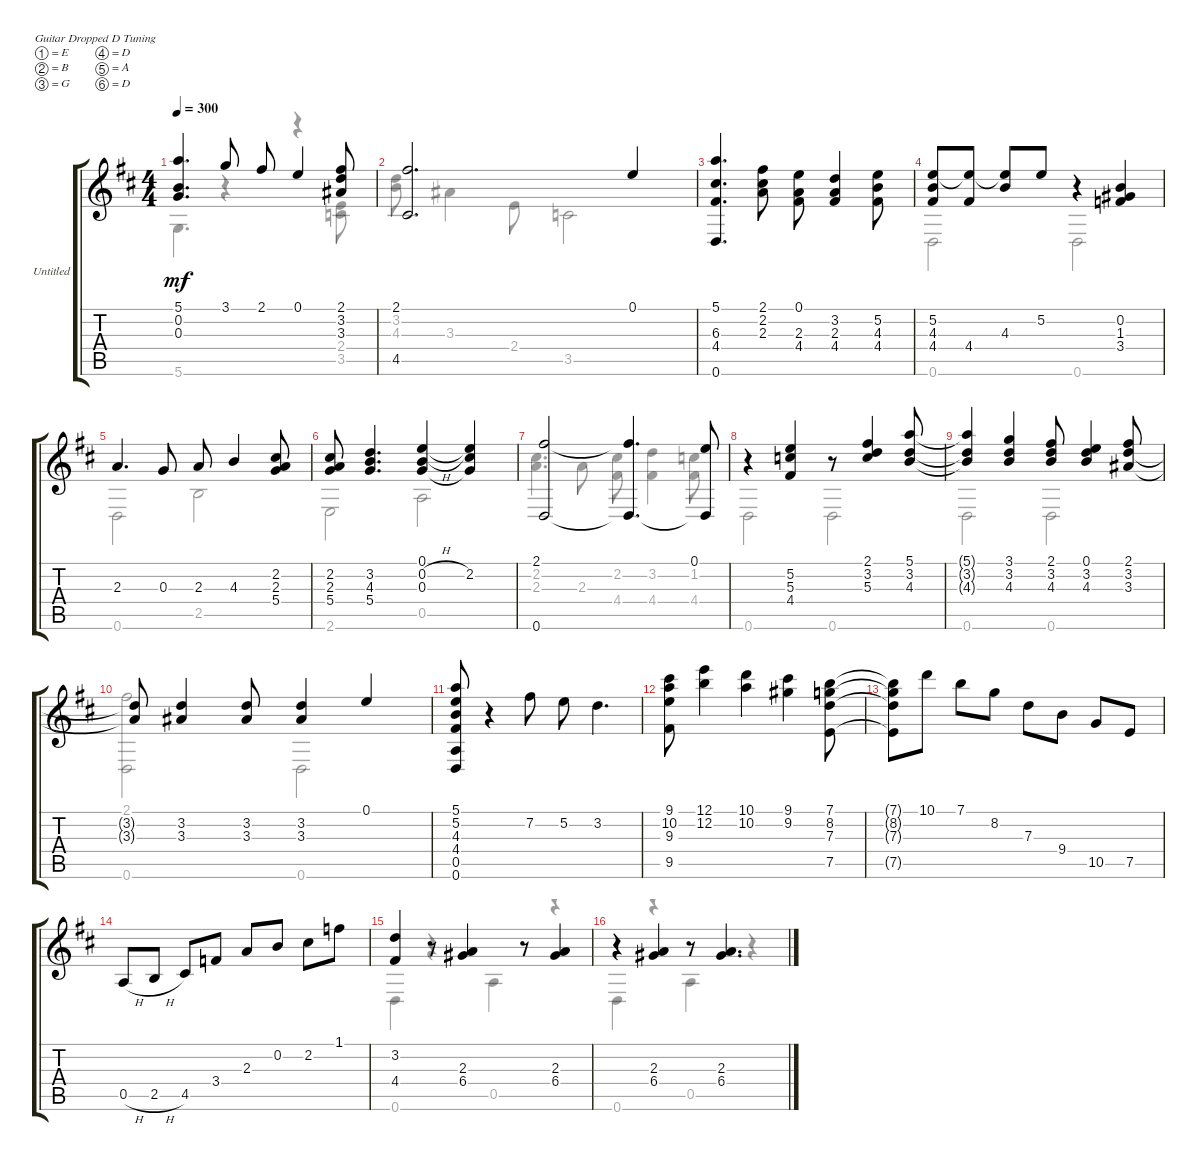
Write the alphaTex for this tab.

\bracketExtendMode groupsimilarinstruments
\firstSystemTrackNameOrientation horizontal
\otherSystemsTrackNameOrientation horizontal
\track ("Untitled" "Untitled") {instrument acousticguitarnylon}
\staff {score tabs}
\tuning (E4 B3 G3 D3 A2 D2)
\voice
\ts (4 4)
\tempo 300
\clef g2
\ks d
(5.1 0.2 0.3).4{d dy mf} 3.1.8 2.1.8 0.1.4 (2.1 3.2 3.3).8 |
(2.1 4.5).2{d} 0.1.4 |
(5.1 6.3 4.4 0.6).4{d} (2.1 2.2 2.3).8 (0.1 2.3 4.4).8 (3.2 2.3 4.4).4 (5.2 4.3 4.4).8 |
(5.2 4.3 4.4).8 (5.2{t} 4.4).8 (5.2{t} 4.3).8 5.2.8 r.4 (0.2 1.3 3.4).4 |
2.3.4{d} 0.3.8 2.3.8 4.3.4 (2.2 2.3 5.4).8 |
(2.2 2.3 5.4).8 (3.2 4.3 5.4).4{d} (0.1 0.2{h} 0.3).4 (0.1{t} 2.2 0.3{t}).4 |
(2.1 0.6).2 (2.1{t} 0.6{t}).4{d} (0.1 0.6{t}).8 |
r.4 (5.2 5.3 4.4).4 r.8 (2.1 3.2 5.3).4 (5.1 3.2 4.3).8 |
(5.1{t} 3.2{t} 4.3{t}).4 (3.1 3.2 4.3).4 (2.1 3.2 4.3).8 (0.1 3.2 4.3).4 (2.1 3.2 3.3).8 |
(3.2{t} 3.3{t}).8 (3.2 3.3).4 (3.2 3.3).8 (3.2 3.3).4 0.1.4 |
(5.1 5.2 4.3 4.4 0.5 0.6).8 r.4 7.2.8 5.2.8 3.2.4{d} |
(9.1 10.2 9.3 9.5).8 (12.1 12.2).4 (10.1 10.2).4 (9.1 9.2).4 (7.1 8.2 7.3 7.5).8 |
(7.1{t} 8.2{t} 7.3{t} 7.5{t}).8 10.1.8 7.1.8 8.2.8 7.3.8 9.4.8 10.5.8 7.5.8 |
0.5{h}.8 2.5{h}.8 4.5.8 3.4.8 2.3.8 0.2.8 2.2.8 1.1.8 |
(3.2 4.4).4 r.8 (2.3 6.4).4 r.8 (2.3 6.4).4 |
r.4 (2.3 6.4).4 r.8 (2.3 6.4).4{d}
\voice
\clef g2
\ottava regular
\simile none
\ks d
5.6.4{d dy mf} r.4 r.4 (2.4 3.5).8 |
(3.2 4.3).8 3.3.4 2.4.8 3.5.2 |
|
0.6.2 0.6.2 |
0.6.2 2.5.2 |
2.6.2 0.5.2 |
(2.2 2.3).4{d} 2.3.8 (2.2 4.4).8 (3.2 4.4).4 (1.2 4.4).8 |
0.6.2 0.6.2 |
0.6.2 0.6.2 |
(2.1 0.6).2 0.6.2 |
|
|
|
|
0.6.4 r.4 0.5.4 r.4 |
0.6.4 r.4 0.5.4 r.4
